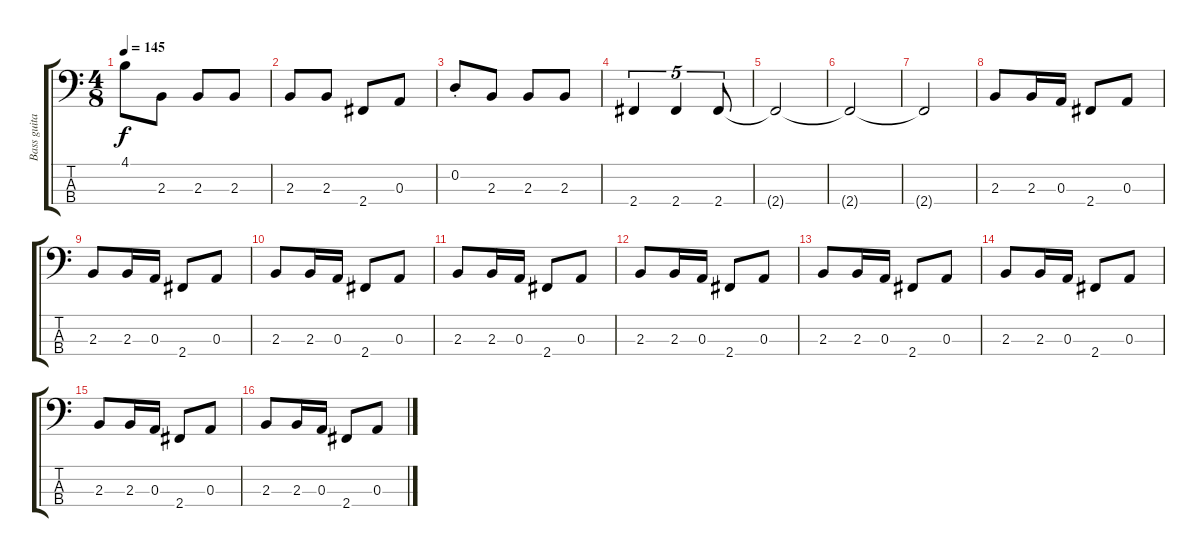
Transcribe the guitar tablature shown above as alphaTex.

\track ("Bass guitar" "Bass guita") {instrument electricbassfinger}
\staff {score tabs}
\tuning (G2 D2 A1 E1) {hide}
\ts (4 8)
\tempo 145
\clef f4
\ks c
4.1.8{dy f} 2.3.8 2.3.8 2.3.8 |
2.3.8 2.3.8 2.4.8 0.3.8 |
0.2{st}.8 2.3.8 2.3.8 2.3.8 |
2.4.4{tu (5 4)} 2.4.4{tu (5 4)} 2.4.8{tu (5 4)} |
2.4{t}.2 |
2.4{t}.2 |
2.4{t}.2 |
2.3.8 2.3.16 0.3.16 2.4.8 0.3.8 |
2.3.8 2.3.16 0.3.16 2.4.8 0.3.8 |
2.3.8 2.3.16 0.3.16 2.4.8 0.3.8 |
2.3.8 2.3.16 0.3.16 2.4.8 0.3.8 |
2.3.8 2.3.16 0.3.16 2.4.8 0.3.8 |
2.3.8 2.3.16 0.3.16 2.4.8 0.3.8 |
2.3.8 2.3.16 0.3.16 2.4.8 0.3.8 |
2.3.8 2.3.16 0.3.16 2.4.8 0.3.8 |
2.3.8 2.3.16 0.3.16 2.4.8 0.3.8
